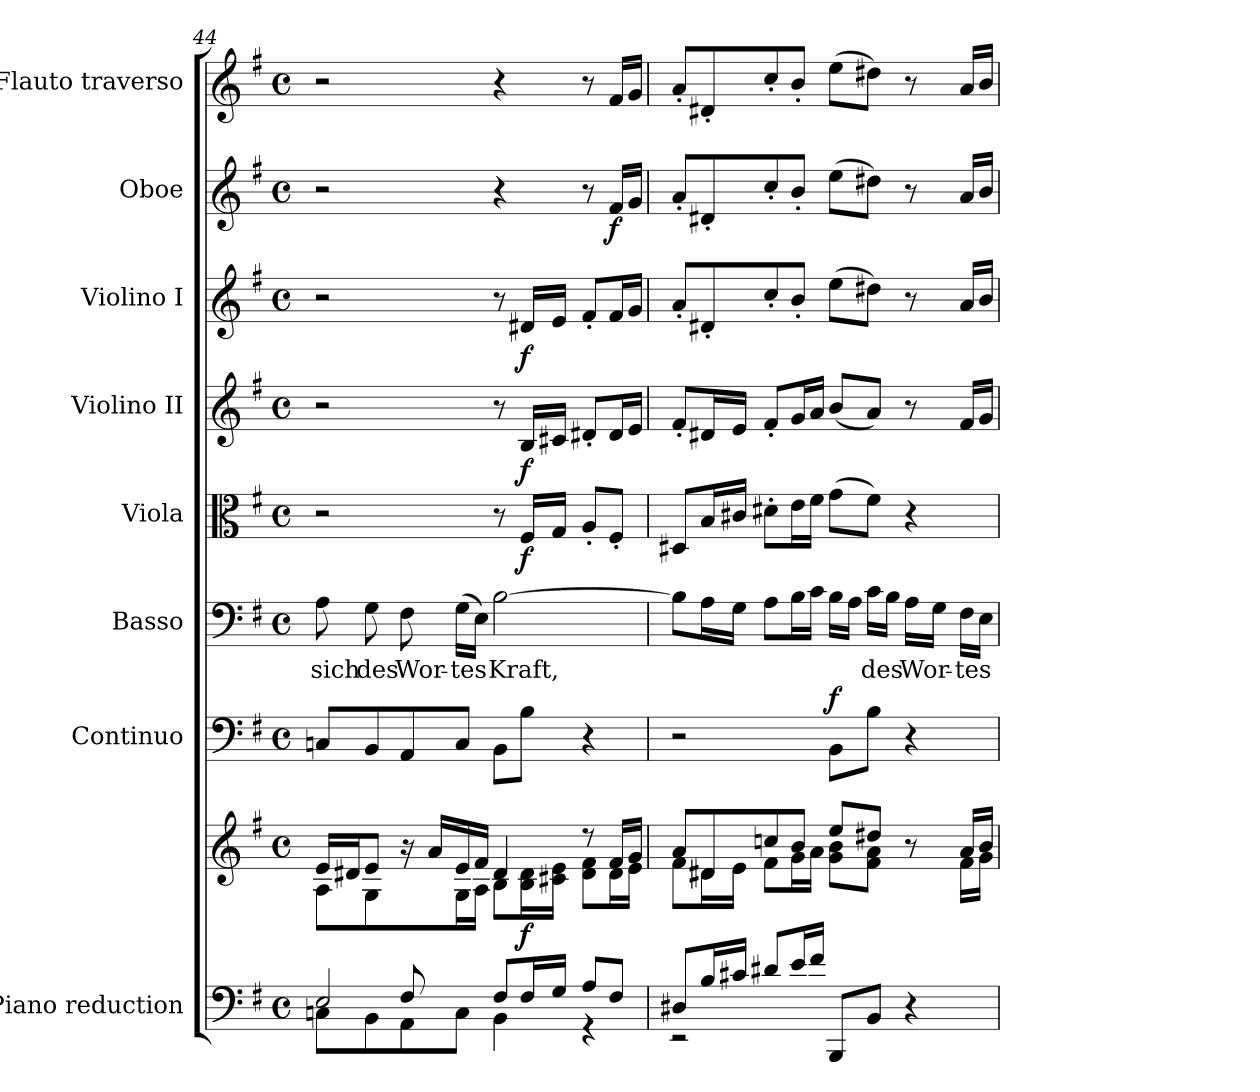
**kern	**kern	**dynam	**kern	**dynam	**kern	**text	**kern	**dynam	**kern	**dynam	**kern	**dynam	**kern	**dynam	**kern	**dynam
*part8	*part8	*part8	*part7	*part7	*part6	*part6	*part5	*part5	*part4	*part4	*part3	*part3	*part2	*part2	*part1	*part1
*staff9	*staff8	*staff8/9	*staff7	*staff7	*staff6	*staff6	*staff5	*staff5	*staff4	*staff4	*staff3	*staff3	*staff2	*staff2	*staff1	*staff1
*I"Piano reduction	*	*	*I"Continuo	*	*I"Basso	*	*I"Viola	*	*I"Violino II	*	*I"Violino I	*	*I"Oboe	*	*I"Flauto traverso	*
*I'Pno	*	*	*	*	*	*	*I'Vla	*	*I'Vln	*	*I'Vln	*	*I'Ob	*	*I'Fl	*
!!LO:PB:g=z
*clefF4	*clefG2	*	*clefF4	*	*clefF4	*	*clefC3	*	*clefG2	*	*clefG2	*	*clefG2	*	*clefG2	*
*k[f#]	*k[f#]	*	*k[f#]	*	*k[f#]	*	*k[f#]	*	*k[f#]	*	*k[f#]	*	*k[f#]	*	*k[f#]	*
*M4/4	*M4/4	*	*M4/4	*	*M4/4	*	*M4/4	*	*M4/4	*	*M4/4	*	*M4/4	*	*M4/4	*
*met(c)	*met(c)	*	*met(c)	*	*met(c)	*	*met(c)	*	*met(c)	*	*met(c)	*	*met(c)	*	*met(c)	*
=44	=44	=44	=44	=44	=44	=44	=44	=44	=44	=44	=44	=44	=44	=44	=44	=44
*^	*^	*	*	*	*	*	*	*	*	*	*	*	*	*	*	*
*	*^	*	*	*	*	*	*	*	*	*	*	*	*	*	*	*	*	*
!	!	!	!	!	!	!	!	!	!LO:LY:b	!	!	!	!	!	!	!	!	!	!
4ryy	2E/	8Cn\L	16e/LL	8A\L	.	8Cn/L	.	8A\	sich	2r	.	2r	.	2r	.	2r	.	2r	.
.	.	.	16d#X/J	.	.	.	.	.	.	.	.	.	.	.	.	.	.	.	.
!	!	!	!	!	!	!	!	!	!LO:LY:b	!	!	!	!	!	!	!	!	!	!
.	.	8BB\	8e/J	8G\	.	8BB/	.	8G\	des	.	.	.	.	.	.	.	.	.	.
!	!	!	!	!	!	!	!	!	!LO:LY:b	!	!	!	!	!	!	!	!	!	!
8F#/	.	8AA\	16r	8ryy	.	8AA/	.	8F#\	Wor-	.	.	.	.	.	.	.	.	.	.
.	.	.	16a/LL	.	.	.	.	.	.	.	.	.	.	.	.	.	.	.	.
!	!	!	!	!	!	!	!	!	!LO:LY:b	!	!	!	!	!	!	!	!	!	!
2ryy	.	8C\J	16e/	16G\L	.	8C/J	.	(16G\LL	-tes	.	.	.	.	.	.	.	.	.	.
.	.	.	16f#/JJ	16A\JJ	.	.	.	16E\JJ)	.	.	.	.	.	.	.	.	.	.	.
!	!	!	!	!	!	!	!	!	!LO:LY:b	!	!	!	!	!	!	!	!	!	!
.	8F#/L	4BB\	4d#/	8B\L	.	8BB\L	.	[2B\	Kraft,	8r	.	8r	.	8r	.	4r	.	4r	.
!	!	!	!	!	!LO:DY:b	!	!	!	!	!	!LO:DY:b	!	!LO:DY:b	!	!LO:DY:b	!	!	!	!
.	16F#/L	.	.	16B\ 16d#\L	f	8B\J	.	.	.	16F#/LL	f	16B/LL	f	16d#X/LL	f	.	.	.	.
.	16G/JJ	.	.	16c#X\ 16e\JJ	.	.	.	.	.	16G/JJ	.	16c#X/JJ	.	16e/JJ	.	.	.	.	.
.	8A/L	4r	8r	8d#\ 8f#\L	.	4r	.	.	.	8A'/L	.	8d#X'/L	.	8f#'/L	.	8r	.	8r	.
!	!	!	!	!	!	!	!	!	!	!	!	!	!	!	!	!	!LO:DY:b	!	!LO:DY:b
!	!	!	!	!	!	!	!	!	!	!	!	!	!	!	!	!	!	!	!LO:DY:n=1:b
!	!	!	!	!	!	!	!	!	!	!	!	!	!	!	!	!	!	!	!LO:DY:n=2:b
8ryy	8F#/J	.	16f#/LL	16d#\L	.	.	.	.	.	8F#'/J	.	16d#/L	.	16f#/L	.	16f#/LL	f	16f#/LL	other-dynamics f other-dynamics
.	.	.	16g/JJ	16e\JJ	.	.	.	.	.	.	.	16e/JJ	.	16g/JJ	.	16g/JJ	.	16g/JJ	.
*	*v	*v	*	*	*	*	*	*	*	*	*	*	*	*	*	*	*	*	*
=45	=45	=45	=45	=45	=45	=45	=45	=45	=45	=45	=45	=45	=45	=45	=45	=45	=45	=45
8D#X/L	2r	8a/L	8f#\L	.	2r	.	8B\L]	.	8D#X/L	.	8f#'/L	.	8a'/L	.	8a'/L	.	8a'/L	.
16B/L	.	8d#X/	16d#\L	.	.	.	16A\L	.	16B/L	.	16d#X/L	.	8d#X'/	.	8d#X'/	.	8d#X'/	.
16c#X/JJ	.	.	16e\JJ	.	.	.	16G\JJ	.	16c#X/JJ	.	16e/JJ	.	.	.	.	.	.	.
8d#X/L	.	8ccn/	8f#\L	.	.	.	8A\L	.	8d#X'\L	.	8f#'/L	.	8cc'/	.	8cc'/	.	8cc'/	.
16e/L	.	8b/J	16g\L	.	.	.	16B\L	.	16e\L	.	16g/L	.	8b'/J	.	8b'/J	.	8b'/J	.
16f#/JJ	.	.	16a\JJ	.	.	.	16c\JJ	.	16f#\JJ	.	16a/JJ	.	.	.	.	.	.	.
!	!	!	!	!	!	!LO:DY:a	!	!	!	!	!	!	!	!	!	!	!	!
8BBB/L	4ryy	8ee/L	8g\ 8b\L	.	8BB\L	f	16B\LL	.	(8g\L	.	(8b/L	.	(8ee\L	.	(8ee\L	.	(8ee\L	.
.	.	.	.	.	.	.	16A\JJ	.	.	.	.	.	.	.	.	.	.	.
!	!	!	!	!	!	!	!	!LO:LY:b	!	!	!	!	!	!	!	!	!	!
8BB/J	.	8dd#X/J	8f#\ 8a\J	.	8B\J	.	16c\LL	des	8f#\J)	.	8a/J)	.	8dd#X\J)	.	8dd#X\J)	.	8dd#X\J)	.
.	.	.	.	.	.	.	16B\JJ	.	.	.	.	.	.	.	.	.	.	.
!	!	!	!	!	!	!	!	!LO:LY:b	!	!	!	!	!	!	!	!	!	!
4r	4ryy	8r	8ryy	.	4r	.	16A\LL	Wor-	4r	.	8r	.	8r	.	8r	.	8r	.
.	.	.	.	.	.	.	16G\JJ	.	.	.	.	.	.	.	.	.	.	.
!	!	!	!	!	!	!	!	!LO:LY:b	!	!	!	!	!	!	!	!	!	!
.	.	16a/LL	16f#\LL	.	.	.	16F#\LL	-tes	.	.	16f#/LL	.	16a/LL	.	16a/LL	.	16a/LL	.
.	.	16b/JJ	16g\JJ	.	.	.	16E\JJ	.	.	.	16g/JJ	.	16b/JJ	.	16b/JJ	.	16b/JJ	.
*v	*v	*	*	*	*	*	*	*	*	*	*	*	*	*	*	*	*	*
*	*v	*v	*	*	*	*	*	*	*	*	*	*	*	*	*	*	*
=	=	=	=	=	=	=	=	=	=	=	=	=	=	=	=	=
*-	*-	*-	*-	*-	*-	*-	*-	*-	*-	*-	*-	*-	*-	*-	*-	*-
